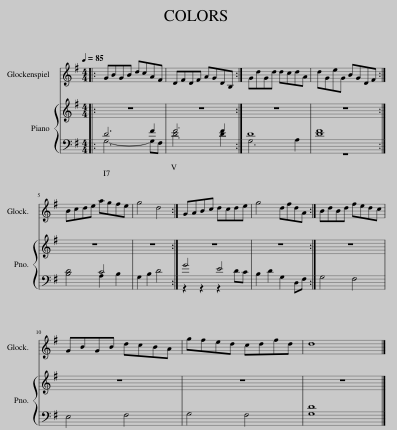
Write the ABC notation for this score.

X:1
%%score 1 ( 2 3 )
L:1/8
Q:1/4=85
M:4/4
I:linebreak $
K:G
V:1 treble transpose=24
V:2 bass
V:3 bass
V:1
|: GBGB dcAF | DFDF AGDB, :| GdGd dcdA | dGeG BGDF :|$ Bcde agfe | %5
 g4 d4 :| GABc dcde | g4 dfdA :| BdBd fedc |$ GBGB dcBA | %10
 gfed cdfd | d8 |] %12
V:2
|: D6 F2 | F6 F2 :| D8 | [DF]8 :|$ [B,D]4 C4 | %5
 G,2 B,2 D4 :| G4 E4 | B,2 D2 G,2 D,F, :| G,4 F,4 |$ E,4 F,4 | %10
 G,4 F,4 | [G,D]8 |] %12
V:3
|: G,6- G,F, | D6 D2 :| G,6 A,2 | z8 :|$ x4 A,2 B,2 | %5
 x8 :| z2 z2 z2 DC | x8 :| x8 |$ x8 | %10
 x8 | x8 |] %12
